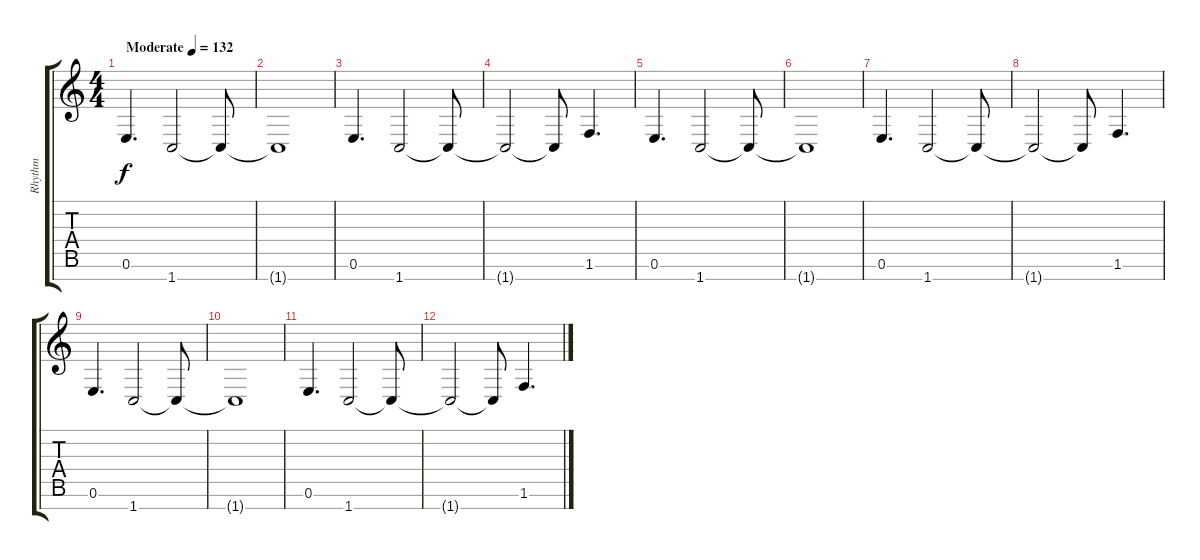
\track ("Rhythm" "Rhythm") {instrument distortionguitar}
\staff {score tabs}
\tuning (E4 B3 G3 D3 A2 E2 B1) {hide}
\ts (4 4)
\tempo (132 "Moderate")
\clef g2
\ks c
0.6.4{d dy f instrument distortionguitar} 1.7.2 1.7{t}.8 |
1.7{t}.1 |
0.6.4{d} 1.7.2 1.7{t}.8 |
1.7{t}.2 1.7{t}.8 1.6.4{d} |
0.6.4{d} 1.7.2 1.7{t}.8 |
1.7{t}.1 |
0.6.4{d} 1.7.2 1.7{t}.8 |
1.7{t}.2 1.7{t}.8 1.6.4{d} |
0.6.4{d} 1.7.2 1.7{t}.8 |
1.7{t}.1 |
0.6.4{d} 1.7.2 1.7{t}.8 |
1.7{t}.2 1.7{t}.8 1.6.4{d}
